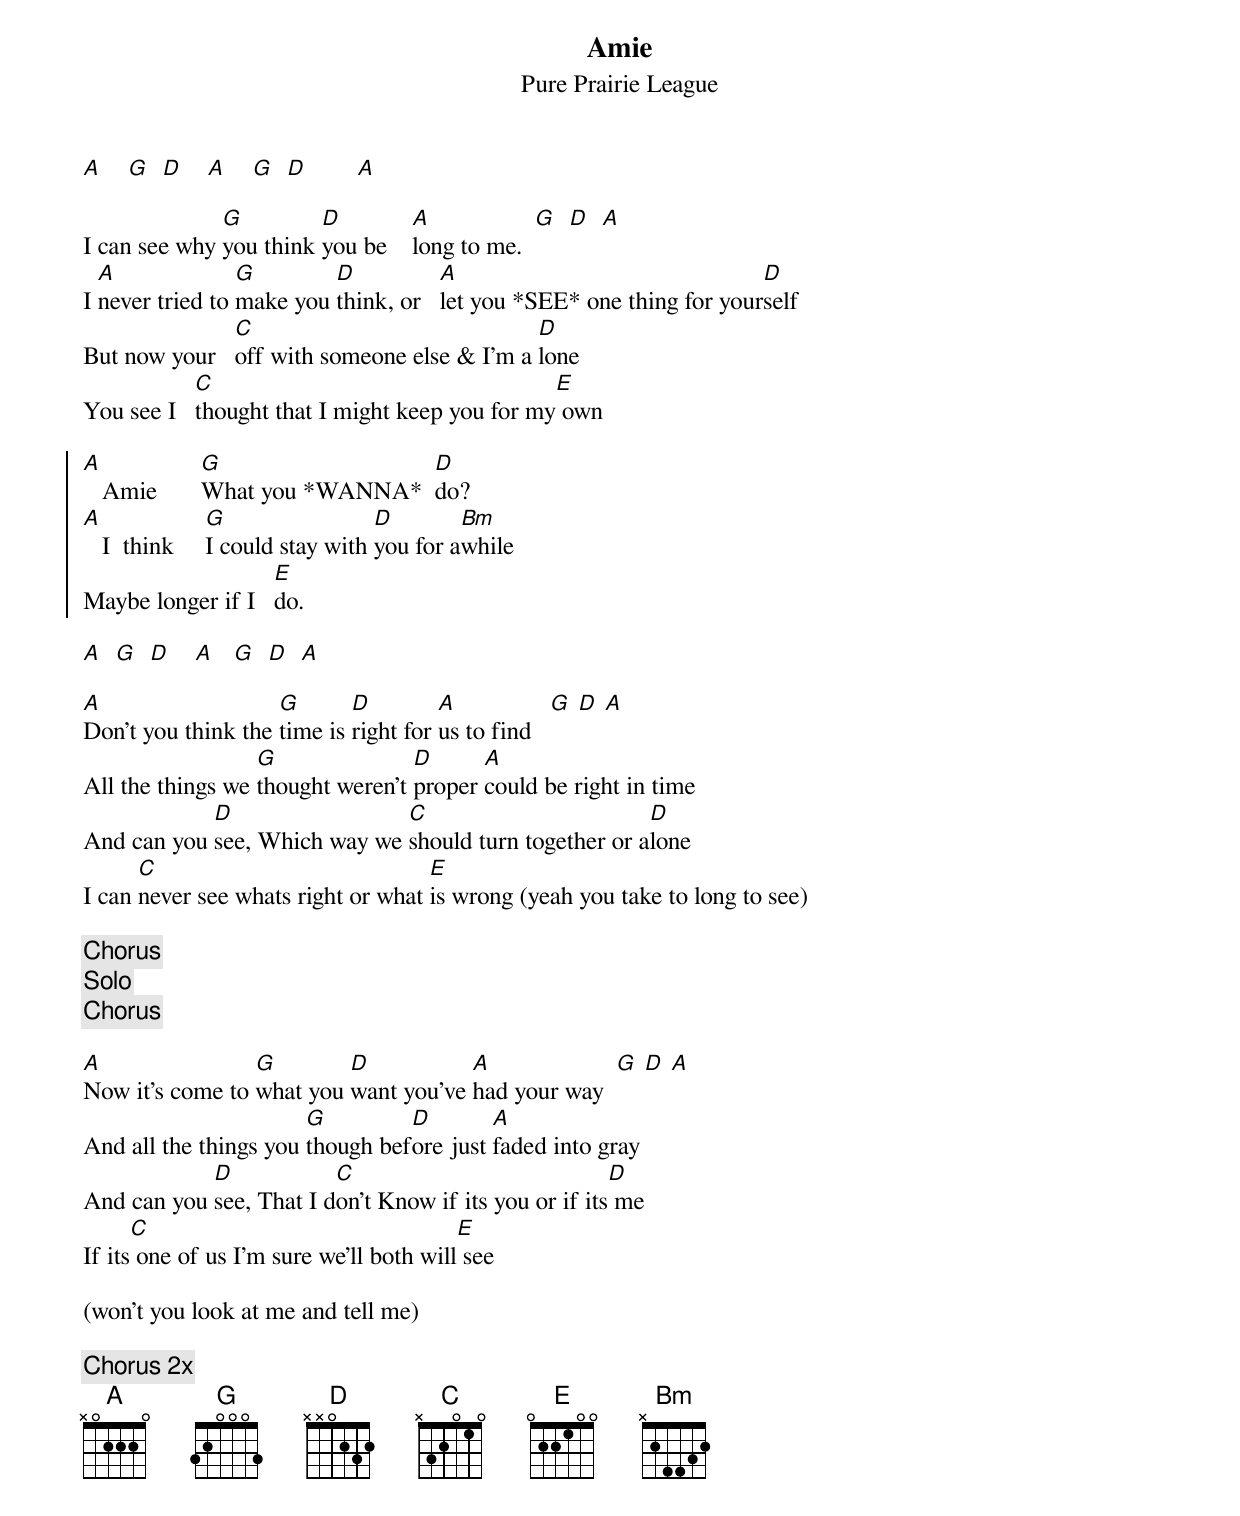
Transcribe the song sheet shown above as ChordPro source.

{t:Amie}
{st:Pure Prairie League}
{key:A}

[A]    [G]  [D]    [A]    [G]  [D]        [A]

I can see why [G]you think [D]you be    [A]long to me.  [G]  [D]  [A]
I [A]never tried to [G]make you [D]think, or   [A]let you *SEE* one thing for your[D]self
But now your   [C]off with someone else & I'm a [D]lone
You see I   [C]thought that I might keep you for my[E] own

{soc}
[A]   Amie       [G]What you *WANNA*  [D]do?
[A]   I  think     [G]I could stay with [D]you for a[Bm]while
Maybe longer if I   [E]do.
{eoc}

[A]  [G]  [D]    [A]   [G]  [D]  [A]

[A]Don't you think the [G]time is [D]right for [A]us to find   [G] [D] [A]
All the things we [G]thought weren't [D]proper [A]could be right in time
And can you [D]see, Which way we [C]should turn together or a[D]lone
I can [C]never see whats right or what [E]is wrong (yeah you take to long to see)

{c:Chorus}
{c:Solo}
{c:Chorus}

[A]Now it's come to [G]what you [D]want you've [A]had your way  [G] [D] [A]
And all the things you [G]though bef[D]ore just [A]faded into gray
And can you [D]see, That I d[C]on't Know if its you or if its[D] me
If its[C] one of us I'm sure we'll both will[E] see

(won't you look at me and tell me)

{c:Chorus 2x}
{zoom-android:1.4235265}
